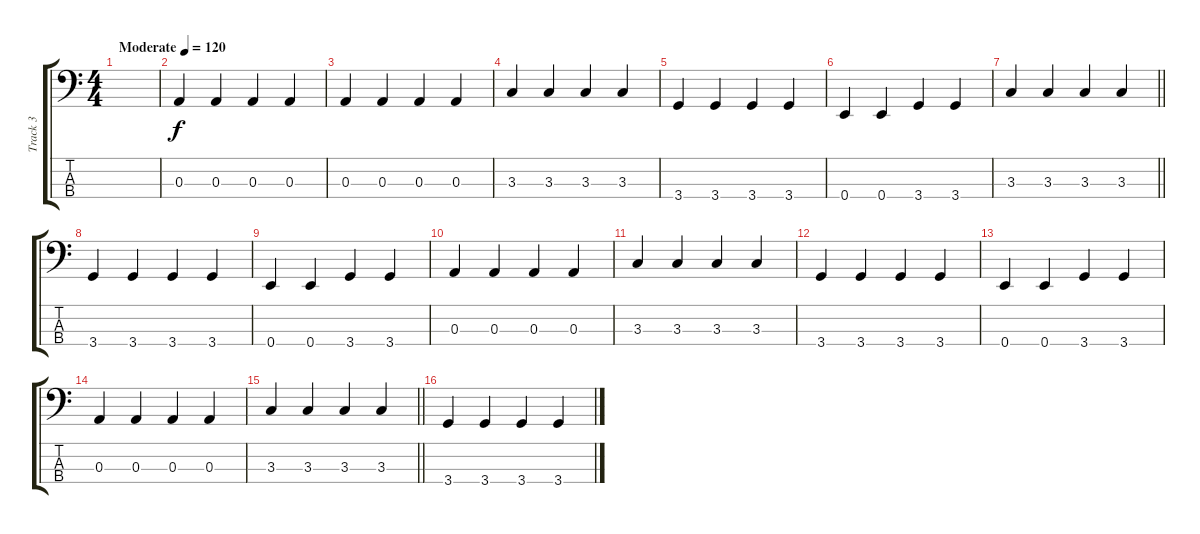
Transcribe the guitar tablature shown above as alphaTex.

\track ("Track 3" "Track 3") {instrument electricbassfinger}
\staff {score tabs}
\tuning (G2 D2 A1 E1) {hide}
\ts (4 4)
\tempo (120 "Moderate")
\clef f4
\ks c
|
0.3.4 0.3.4 0.3.4 0.3.4 |
0.3.4 0.3.4 0.3.4 0.3.4 |
3.3.4 3.3.4 3.3.4 3.3.4 |
3.4.4 3.4.4 3.4.4 3.4.4 |
0.4.4 0.4.4 3.4.4 3.4.4 |
\barLineRight lightlight
3.3.4 3.3.4 3.3.4 3.3.4 |
3.4.4 3.4.4 3.4.4 3.4.4 |
0.4.4 0.4.4 3.4.4 3.4.4 |
0.3.4 0.3.4 0.3.4 0.3.4 |
3.3.4 3.3.4 3.3.4 3.3.4 |
3.4.4 3.4.4 3.4.4 3.4.4 |
0.4.4 0.4.4 3.4.4 3.4.4 |
0.3.4 0.3.4 0.3.4 0.3.4 |
\barLineRight lightlight
3.3.4 3.3.4 3.3.4 3.3.4 |
3.4.4 3.4.4 3.4.4 3.4.4
